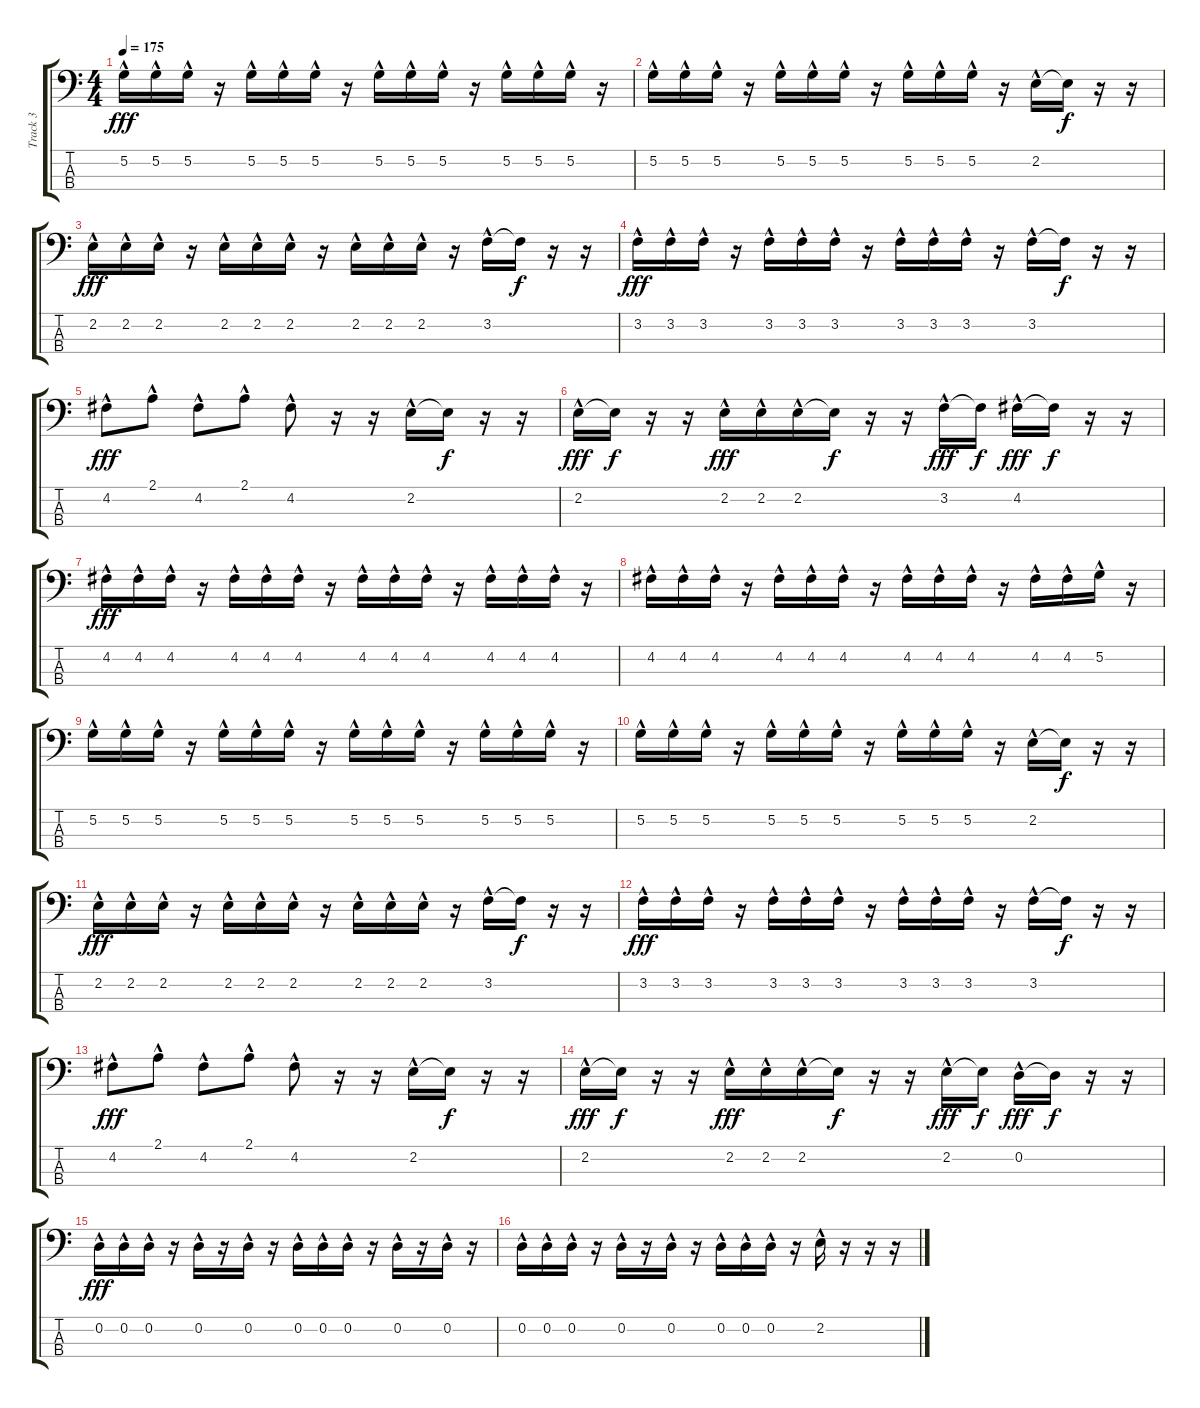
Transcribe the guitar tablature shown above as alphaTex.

\track ("Track 3" "Track 3") {instrument electricbassfinger}
\staff {score tabs}
\tuning (G2 D2 A1 E1) {hide}
\ts (4 4)
\tempo 175
\clef f4
\ks c
5.2{hac}.16{dy fff} 5.2{hac}.16 5.2{hac}.16 r.16 5.2{hac}.16 5.2{hac}.16 5.2{hac}.16 r.16 5.2{hac}.16 5.2{hac}.16 5.2{hac}.16 r.16 5.2{hac}.16 5.2{hac}.16 5.2{hac}.16 r.16 |
5.2{hac}.16 5.2{hac}.16 5.2{hac}.16 r.16 5.2{hac}.16 5.2{hac}.16 5.2{hac}.16 r.16 5.2{hac}.16 5.2{hac}.16 5.2{hac}.16 r.16 2.2{hac}.16 2.2{t}.16{dy f} r.16 r.16 |
2.2{hac}.16{dy fff} 2.2{hac}.16 2.2{hac}.16 r.16 2.2{hac}.16 2.2{hac}.16 2.2{hac}.16 r.16 2.2{hac}.16 2.2{hac}.16 2.2{hac}.16 r.16 3.2{hac}.16 3.2{t}.16{dy f} r.16 r.16 |
3.2{hac}.16{dy fff} 3.2{hac}.16 3.2{hac}.16 r.16 3.2{hac}.16 3.2{hac}.16 3.2{hac}.16 r.16 3.2{hac}.16 3.2{hac}.16 3.2{hac}.16 r.16 3.2{hac}.16 3.2{t}.16{dy f} r.16 r.16 |
4.2{hac}.8{dy fff} 2.1{hac}.8 4.2{hac}.8 2.1{hac}.8 4.2{hac}.8 r.16 r.16 2.2{hac}.16 2.2{t}.16{dy f} r.16 r.16 |
2.2{hac}.16{dy fff} 2.2{t}.16{dy f} r.16 r.16 2.2{hac}.16{dy fff} 2.2{hac}.16 2.2{hac}.16 2.2{t}.16{dy f} r.16 r.16 3.2{hac}.16{dy fff} 3.2{t}.16{dy f} 4.2{hac}.16{dy fff} 4.2{t}.16{dy f} r.16 r.16 |
4.2{hac}.16{dy fff} 4.2{hac}.16 4.2{hac}.16 r.16 4.2{hac}.16 4.2{hac}.16 4.2{hac}.16 r.16 4.2{hac}.16 4.2{hac}.16 4.2{hac}.16 r.16 4.2{hac}.16 4.2{hac}.16 4.2{hac}.16 r.16 |
4.2{hac}.16 4.2{hac}.16 4.2{hac}.16 r.16 4.2{hac}.16 4.2{hac}.16 4.2{hac}.16 r.16 4.2{hac}.16 4.2{hac}.16 4.2{hac}.16 r.16 4.2{hac}.16 4.2{hac}.16 5.2{hac}.16 r.16 |
5.2{hac}.16 5.2{hac}.16 5.2{hac}.16 r.16 5.2{hac}.16 5.2{hac}.16 5.2{hac}.16 r.16 5.2{hac}.16 5.2{hac}.16 5.2{hac}.16 r.16 5.2{hac}.16 5.2{hac}.16 5.2{hac}.16 r.16 |
5.2{hac}.16 5.2{hac}.16 5.2{hac}.16 r.16 5.2{hac}.16 5.2{hac}.16 5.2{hac}.16 r.16 5.2{hac}.16 5.2{hac}.16 5.2{hac}.16 r.16 2.2{hac}.16 2.2{t}.16{dy f} r.16 r.16 |
2.2{hac}.16{dy fff} 2.2{hac}.16 2.2{hac}.16 r.16 2.2{hac}.16 2.2{hac}.16 2.2{hac}.16 r.16 2.2{hac}.16 2.2{hac}.16 2.2{hac}.16 r.16 3.2{hac}.16 3.2{t}.16{dy f} r.16 r.16 |
3.2{hac}.16{dy fff} 3.2{hac}.16 3.2{hac}.16 r.16 3.2{hac}.16 3.2{hac}.16 3.2{hac}.16 r.16 3.2{hac}.16 3.2{hac}.16 3.2{hac}.16 r.16 3.2{hac}.16 3.2{t}.16{dy f} r.16 r.16 |
4.2{hac}.8{dy fff} 2.1{hac}.8 4.2{hac}.8 2.1{hac}.8 4.2{hac}.8 r.16 r.16 2.2{hac}.16 2.2{t}.16{dy f} r.16 r.16 |
2.2{hac}.16{dy fff} 2.2{t}.16{dy f} r.16 r.16 2.2{hac}.16{dy fff} 2.2{hac}.16 2.2{hac}.16 2.2{t}.16{dy f} r.16 r.16 2.2{hac}.16{dy fff} 2.2{t}.16{dy f} 0.2{hac}.16{dy fff} 0.2{t}.16{dy f} r.16 r.16 |
0.2{hac}.16{dy fff} 0.2{hac}.16 0.2{hac}.16 r.16 0.2{hac}.16 r.16 0.2{hac}.16 r.16 0.2{hac}.16 0.2{hac}.16 0.2{hac}.16 r.16 0.2{hac}.16 r.16 0.2{hac}.16 r.16 |
0.2{hac}.16 0.2{hac}.16 0.2{hac}.16 r.16 0.2{hac}.16 r.16 0.2{hac}.16 r.16 0.2{hac}.16 0.2{hac}.16 0.2{hac}.16 r.16 2.2{hac}.16 r.16 r.16 r.16
